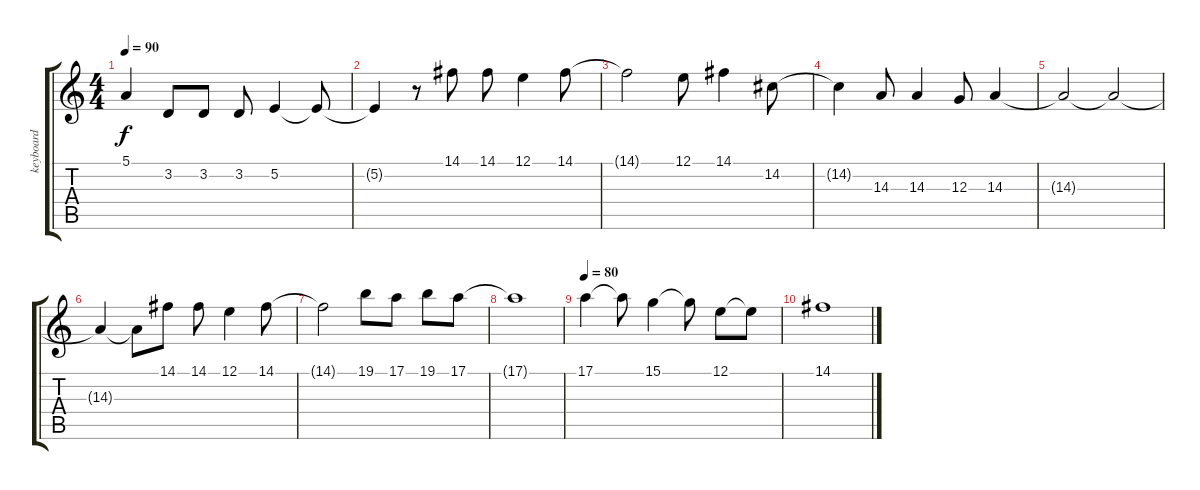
\track ("keyboard" "keyboard") {instrument stringensemble1}
\staff {score tabs}
\tuning (E4 B3 G3 D3 A2 E2) {hide}
\ts (4 4)
\tempo 90
\clef g2
\ks c
5.1{t}.4{dy f} 3.2.8 3.2.8 3.2.8 5.2.4 5.2{t}.8 |
5.2{t}.4 r.8 14.1.8 14.1.8 12.1.4 14.1.8 |
14.1{t}.2 12.1.8 14.1.4 14.2.8 |
14.2{t}.4 14.3.8 14.3.4 12.3.8 14.3.4 |
14.3{t}.2 14.3{t}.2 |
14.3{t}.4 14.3{t}.8 14.1.8 14.1.8 12.1.4 14.1.8 |
14.1{t}.2 19.1.8 17.1.8 19.1.8 17.1.8 |
17.1{t}.1 |
\tempo 80
17.1.4 17.1{t}.8 15.1.4 15.1{t}.8 12.1.8 12.1{t}.8 |
14.1.1
